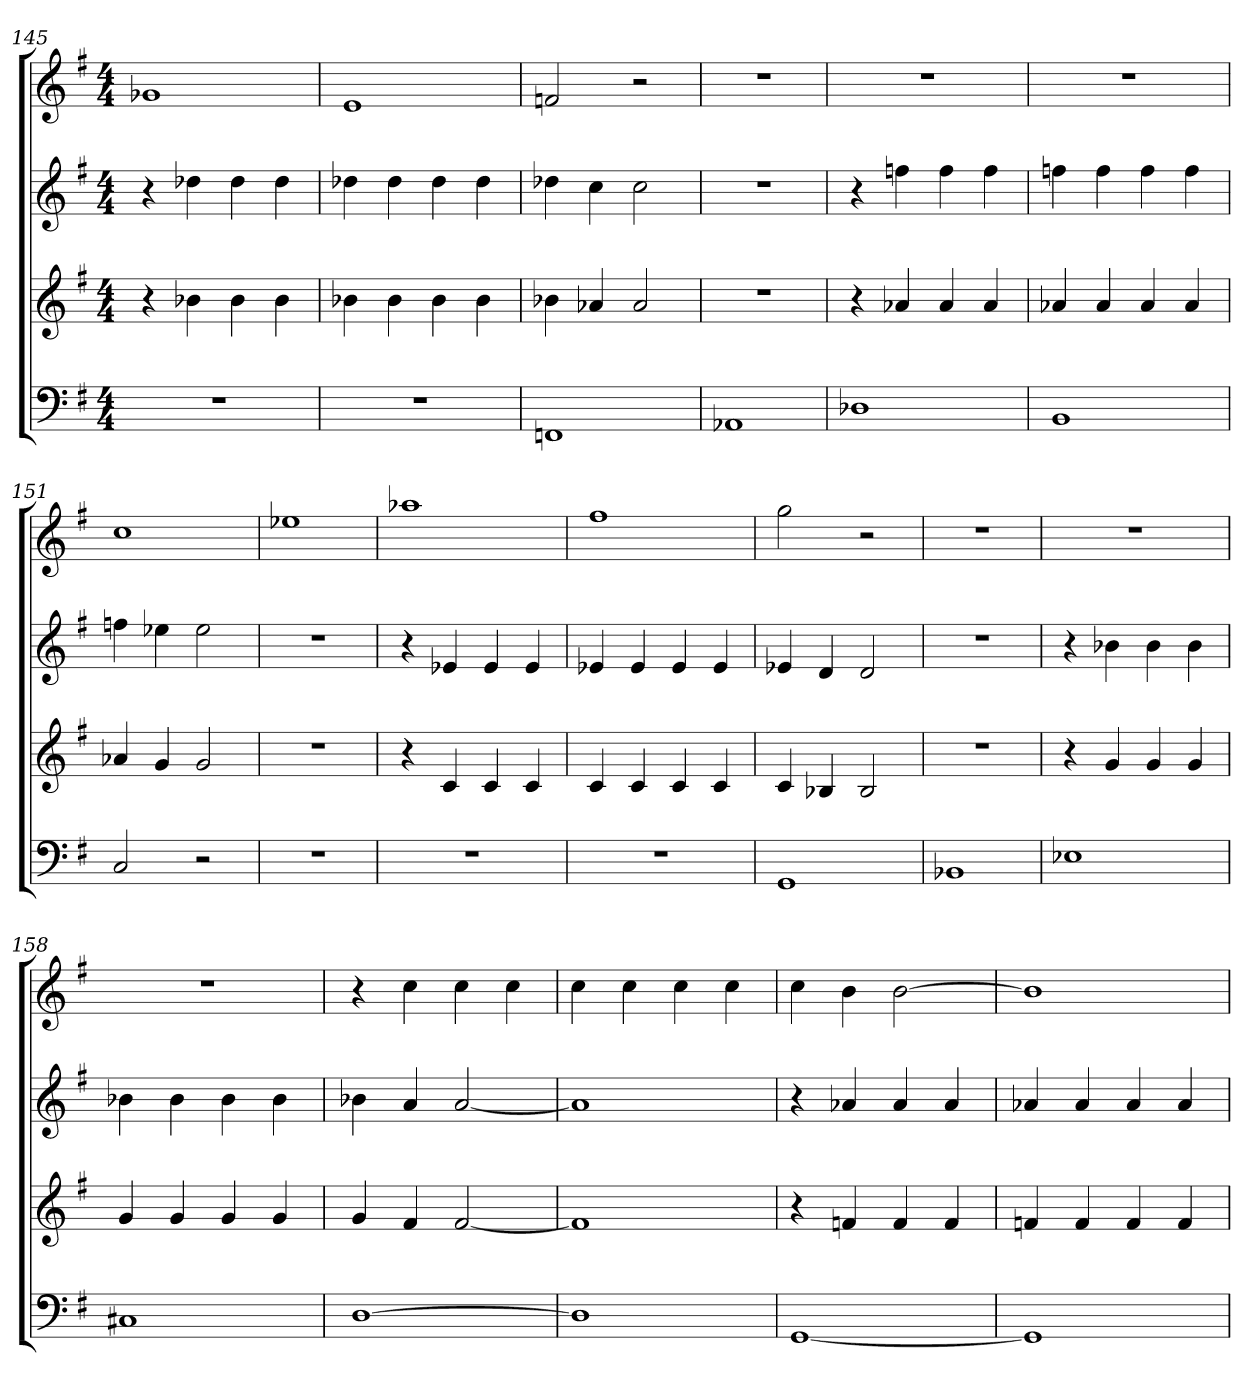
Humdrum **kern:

**kern	**kern	**kern	**kern
*part4	*part3	*part2	*part1
*staff4	*staff3	*staff2	*staff1
*k[f#]	*k[f#]	*k[f#]	*k[f#]
*G:	*G:	*G:	*G:
*M4/4	*M4/4	*M4/4	*M4/4
=145	=145	=145	=145
1r	4r	4r	1g-X
.	4b-X	4dd-X	.
.	4b-	4dd-	.
.	4b-	4dd-	.
=146	=146	=146	=146
1r	4b-X	4dd-X	1e
.	4b-	4dd-	.
.	4b-	4dd-	.
.	4b-	4dd-	.
=147	=147	=147	=147
1FFn	4b-X	4dd-X	2fn
.	4a-X	4cc	.
.	2a-	2cc	2r
=148	=148	=148	=148
1AA-X	1r	1r	1r
=149	=149	=149	=149
1D-X	4r	4r	1r
.	4a-X	4ffn	.
.	4a-	4ff	.
.	4a-	4ff	.
=150	=150	=150	=150
1BB	4a-X	4ffn	1r
.	4a-	4ff	.
.	4a-	4ff	.
.	4a-	4ff	.
=151	=151	=151	=151
2C	4a-X	4ffn	1cc
.	4g	4ee-X	.
2r	2g	2ee-	.
=152	=152	=152	=152
1r	1r	1r	1ee-X
=153	=153	=153	=153
1r	4r	4r	1aa-X
.	4c	4e-X	.
.	4c	4e-	.
.	4c	4e-	.
=154	=154	=154	=154
1r	4c	4e-X	1ff#
.	4c	4e-	.
.	4c	4e-	.
.	4c	4e-	.
=155	=155	=155	=155
1GG	4c	4e-X	2gg
.	4B-X	4d	.
.	2B-	2d	2r
=156	=156	=156	=156
1BB-X	1r	1r	1r
=157	=157	=157	=157
1E-X	4r	4r	1r
.	4g	4b-X	.
.	4g	4b-	.
.	4g	4b-	.
=158	=158	=158	=158
1C#X	4g	4b-X	1r
.	4g	4b-	.
.	4g	4b-	.
.	4g	4b-	.
=159	=159	=159	=159
[1D	4g	4b-X	4r
.	4f#	4a	4cc
.	[2f#	[2a	4cc
.	.	.	4cc
=160	=160	=160	=160
1D]	1f#]	1a]	4cc
.	.	.	4cc
.	.	.	4cc
.	.	.	4cc
=161	=161	=161	=161
[1GG	4r	4r	4cc
.	4fn	4a-X	4b
.	4f	4a-	[2b
.	4f	4a-	.
=162	=162	=162	=162
1GG]	4fn	4a-X	1b]
.	4f	4a-	.
.	4f	4a-	.
.	4f	4a-	.
=	=	=	=
*-	*-	*-	*-
